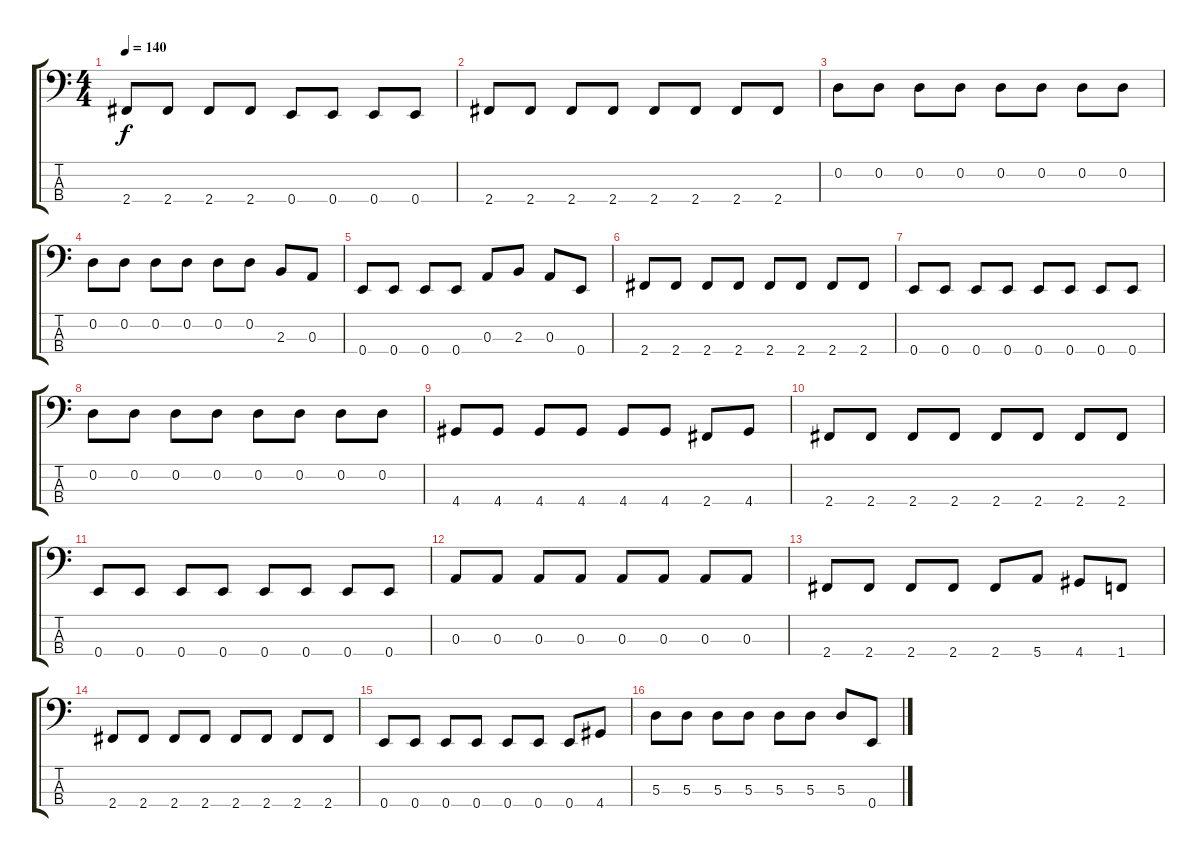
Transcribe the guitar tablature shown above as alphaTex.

\track "" {instrument electricbassfinger}
\staff {score tabs}
\tuning (G2 D2 A1 E1) {hide}
\ts (4 4)
\tempo 140
\clef f4
\ks c
2.4.8{dy f} 2.4.8 2.4.8 2.4.8 0.4.8 0.4.8 0.4.8 0.4.8 |
2.4.8 2.4.8 2.4.8 2.4.8 2.4.8 2.4.8 2.4.8 2.4.8 |
0.2.8 0.2.8 0.2.8 0.2.8 0.2.8 0.2.8 0.2.8 0.2.8 |
0.2.8 0.2.8 0.2.8 0.2.8 0.2.8 0.2.8 2.3.8 0.3.8 |
0.4.8 0.4.8 0.4.8 0.4.8 0.3.8 2.3.8 0.3.8 0.4.8 |
2.4.8 2.4.8 2.4.8 2.4.8 2.4.8 2.4.8 2.4.8 2.4.8 |
0.4.8 0.4.8 0.4.8 0.4.8 0.4.8 0.4.8 0.4.8 0.4.8 |
0.2.8 0.2.8 0.2.8 0.2.8 0.2.8 0.2.8 0.2.8 0.2.8 |
4.4.8 4.4.8 4.4.8 4.4.8 4.4.8 4.4.8 2.4.8 4.4.8 |
2.4.8 2.4.8 2.4.8 2.4.8 2.4.8 2.4.8 2.4.8 2.4.8 |
0.4.8 0.4.8 0.4.8 0.4.8 0.4.8 0.4.8 0.4.8 0.4.8 |
0.3.8 0.3.8 0.3.8 0.3.8 0.3.8 0.3.8 0.3.8 0.3.8 |
2.4.8 2.4.8 2.4.8 2.4.8 2.4.8 5.4.8 4.4.8 1.4.8 |
2.4.8 2.4.8 2.4.8 2.4.8 2.4.8 2.4.8 2.4.8 2.4.8 |
0.4.8 0.4.8 0.4.8 0.4.8 0.4.8 0.4.8 0.4.8 4.4.8 |
5.3.8 5.3.8 5.3.8 5.3.8 5.3.8 5.3.8 5.3.8 0.4.8
